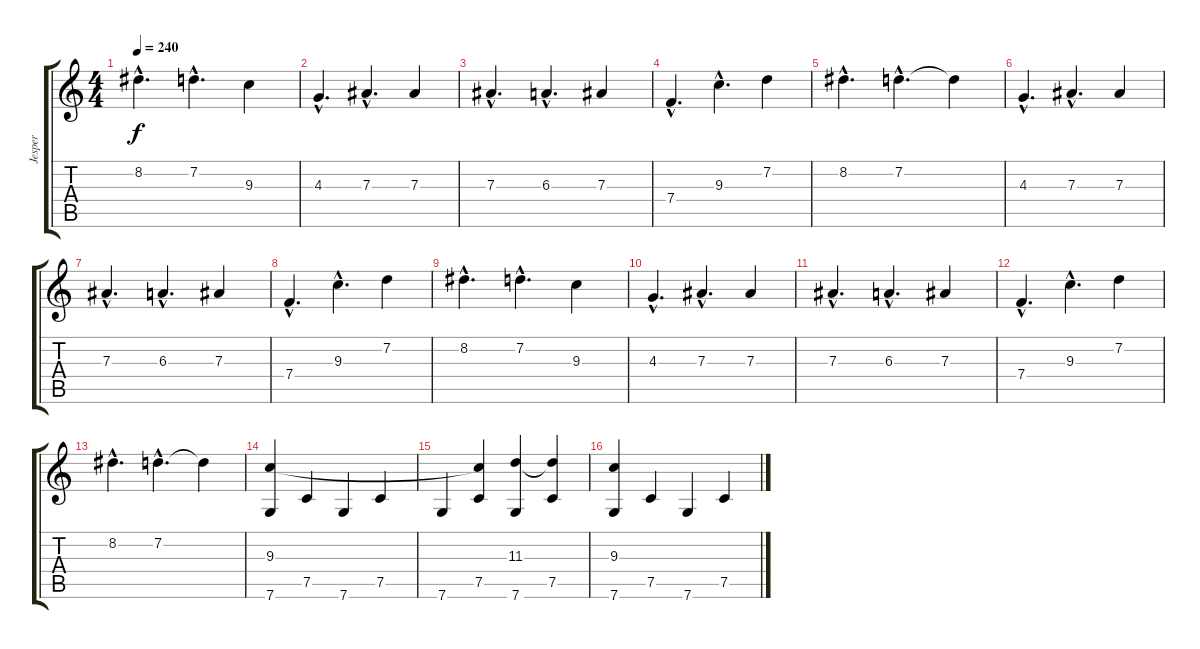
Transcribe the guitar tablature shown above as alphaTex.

\track ("Jesper" "Jesper") {instrument distortionguitar}
\staff {score tabs}
\tuning (C4 G3 Eb3 Bb2 F2 C2) {hide}
\ts (4 4)
\tempo 240
\clef g2
\ks c
8.2{hac}.4{d dy f} 7.2{hac}.4{d} 9.3.4 |
4.3{hac}.4{d} 7.3{hac}.4{d} 7.3.4 |
7.3{hac}.4{d} 6.3{hac}.4{d} 7.3.4 |
7.4{hac}.4{d} 9.3{hac}.4{d} 7.2.4 |
8.2{hac}.4{d} 7.2{hac}.4{d} 7.2{t}.4 |
4.3{hac}.4{d} 7.3{hac}.4{d} 7.3.4 |
7.3{hac}.4{d} 6.3{hac}.4{d} 7.3.4 |
7.4{hac}.4{d} 9.3{hac}.4{d} 7.2.4 |
8.2{hac}.4{d} 7.2{hac}.4{d} 9.3.4 |
4.3{hac}.4{d} 7.3{hac}.4{d} 7.3.4 |
7.3{hac}.4{d} 6.3{hac}.4{d} 7.3.4 |
7.4{hac}.4{d} 9.3{hac}.4{d} 7.2.4 |
8.2{hac}.4{d} 7.2{hac}.4{d} 7.2{t}.4 |
(9.3 7.6).4{instrument electricguitarclean} 7.5.4 7.6.4 7.5.4 |
7.6.4{instrument electricguitarclean} (9.3{t} 7.5).4 (11.3 7.6).4 (11.3{t} 7.5).4 |
(9.3 7.6).4{instrument electricguitarclean} 7.5.4 7.6.4 7.5.4
